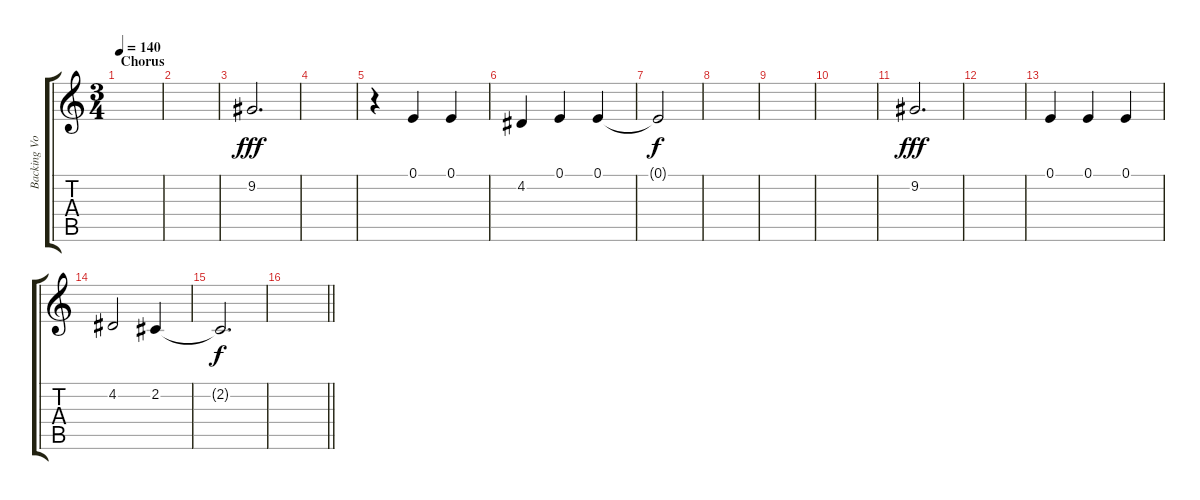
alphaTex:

\track ("Backing Vocals" "Backing Vo") {instrument ocarina}
\staff {score tabs}
\tuning (E4 B3 G3 D3 A2 E2) {hide}
\ts (3 4)
\section ("" "Chorus")
\tempo 140
\clef g2
\ks c
|
|
9.2.2{d dy fff} |
|
r.4 0.1.4 0.1.4 |
4.2.4 0.1.4 0.1.4 |
0.1{t}.2{dy f} |
|
|
|
9.2.2{d dy fff} |
|
0.1.4 0.1.4 0.1.4 |
4.2.2 2.2.4 |
2.2{t}.2{d dy f} |
\barLineRight lightlight
